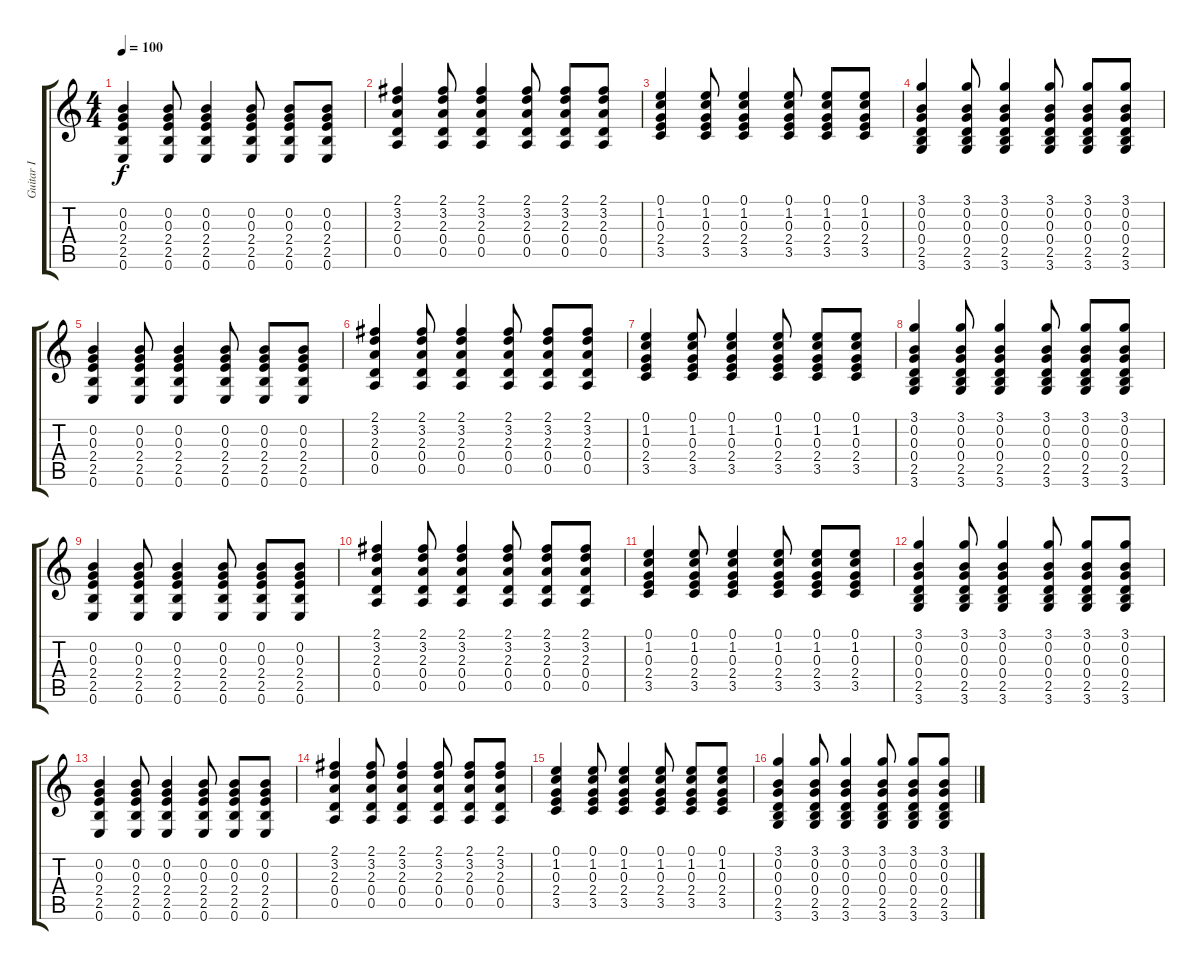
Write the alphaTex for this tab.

\track ("Guitar I" "Guitar I") {instrument acousticguitarsteel}
\staff {score tabs}
\tuning (E4 B3 G3 D3 A2 E2) {hide}
\ts (4 4)
\tempo 100
\clef g2
\ks c
(0.2 0.3 2.4 2.5 0.6).4{dy f} (0.2 0.3 2.4 2.5 0.6).8 (0.2 0.3 2.4 2.5 0.6).4 (0.2 0.3 2.4 2.5 0.6).8 (0.2 0.3 2.4 2.5 0.6).8 (0.2 0.3 2.4 2.5 0.6).8 |
(2.1 3.2 2.3 0.4 0.5).4 (2.1 3.2 2.3 0.4 0.5).8 (2.1 3.2 2.3 0.4 0.5).4 (2.1 3.2 2.3 0.4 0.5).8 (2.1 3.2 2.3 0.4 0.5).8 (2.1 3.2 2.3 0.4 0.5).8 |
(0.1 1.2 0.3 2.4 3.5).4 (0.1 1.2 0.3 2.4 3.5).8 (0.1 1.2 0.3 2.4 3.5).4 (0.1 1.2 0.3 2.4 3.5).8 (0.1 1.2 0.3 2.4 3.5).8 (0.1 1.2 0.3 2.4 3.5).8 |
(3.1 0.2 0.3 0.4 2.5 3.6).4 (3.1 0.2 0.3 0.4 2.5 3.6).8 (3.1 0.2 0.3 0.4 2.5 3.6).4 (3.1 0.2 0.3 0.4 2.5 3.6).8 (3.1 0.2 0.3 0.4 2.5 3.6).8 (3.1 0.2 0.3 0.4 2.5 3.6).8 |
(0.2 0.3 2.4 2.5 0.6).4 (0.2 0.3 2.4 2.5 0.6).8 (0.2 0.3 2.4 2.5 0.6).4 (0.2 0.3 2.4 2.5 0.6).8 (0.2 0.3 2.4 2.5 0.6).8 (0.2 0.3 2.4 2.5 0.6).8 |
(2.1 3.2 2.3 0.4 0.5).4 (2.1 3.2 2.3 0.4 0.5).8 (2.1 3.2 2.3 0.4 0.5).4 (2.1 3.2 2.3 0.4 0.5).8 (2.1 3.2 2.3 0.4 0.5).8 (2.1 3.2 2.3 0.4 0.5).8 |
(0.1 1.2 0.3 2.4 3.5).4 (0.1 1.2 0.3 2.4 3.5).8 (0.1 1.2 0.3 2.4 3.5).4 (0.1 1.2 0.3 2.4 3.5).8 (0.1 1.2 0.3 2.4 3.5).8 (0.1 1.2 0.3 2.4 3.5).8 |
(3.1 0.2 0.3 0.4 2.5 3.6).4 (3.1 0.2 0.3 0.4 2.5 3.6).8 (3.1 0.2 0.3 0.4 2.5 3.6).4 (3.1 0.2 0.3 0.4 2.5 3.6).8 (3.1 0.2 0.3 0.4 2.5 3.6).8 (3.1 0.2 0.3 0.4 2.5 3.6).8 |
(0.2 0.3 2.4 2.5 0.6).4 (0.2 0.3 2.4 2.5 0.6).8 (0.2 0.3 2.4 2.5 0.6).4 (0.2 0.3 2.4 2.5 0.6).8 (0.2 0.3 2.4 2.5 0.6).8 (0.2 0.3 2.4 2.5 0.6).8 |
(2.1 3.2 2.3 0.4 0.5).4 (2.1 3.2 2.3 0.4 0.5).8 (2.1 3.2 2.3 0.4 0.5).4 (2.1 3.2 2.3 0.4 0.5).8 (2.1 3.2 2.3 0.4 0.5).8 (2.1 3.2 2.3 0.4 0.5).8 |
(0.1 1.2 0.3 2.4 3.5).4 (0.1 1.2 0.3 2.4 3.5).8 (0.1 1.2 0.3 2.4 3.5).4 (0.1 1.2 0.3 2.4 3.5).8 (0.1 1.2 0.3 2.4 3.5).8 (0.1 1.2 0.3 2.4 3.5).8 |
(3.1 0.2 0.3 0.4 2.5 3.6).4 (3.1 0.2 0.3 0.4 2.5 3.6).8 (3.1 0.2 0.3 0.4 2.5 3.6).4 (3.1 0.2 0.3 0.4 2.5 3.6).8 (3.1 0.2 0.3 0.4 2.5 3.6).8 (3.1 0.2 0.3 0.4 2.5 3.6).8 |
(0.2 0.3 2.4 2.5 0.6).4 (0.2 0.3 2.4 2.5 0.6).8 (0.2 0.3 2.4 2.5 0.6).4 (0.2 0.3 2.4 2.5 0.6).8 (0.2 0.3 2.4 2.5 0.6).8 (0.2 0.3 2.4 2.5 0.6).8 |
(2.1 3.2 2.3 0.4 0.5).4 (2.1 3.2 2.3 0.4 0.5).8 (2.1 3.2 2.3 0.4 0.5).4 (2.1 3.2 2.3 0.4 0.5).8 (2.1 3.2 2.3 0.4 0.5).8 (2.1 3.2 2.3 0.4 0.5).8 |
(0.1 1.2 0.3 2.4 3.5).4 (0.1 1.2 0.3 2.4 3.5).8 (0.1 1.2 0.3 2.4 3.5).4 (0.1 1.2 0.3 2.4 3.5).8 (0.1 1.2 0.3 2.4 3.5).8 (0.1 1.2 0.3 2.4 3.5).8 |
(3.1 0.2 0.3 0.4 2.5 3.6).4{volume 8} (3.1 0.2 0.3 0.4 2.5 3.6).8 (3.1 0.2 0.3 0.4 2.5 3.6).4 (3.1 0.2 0.3 0.4 2.5 3.6).8 (3.1 0.2 0.3 0.4 2.5 3.6).8 (3.1 0.2 0.3 0.4 2.5 3.6).8
